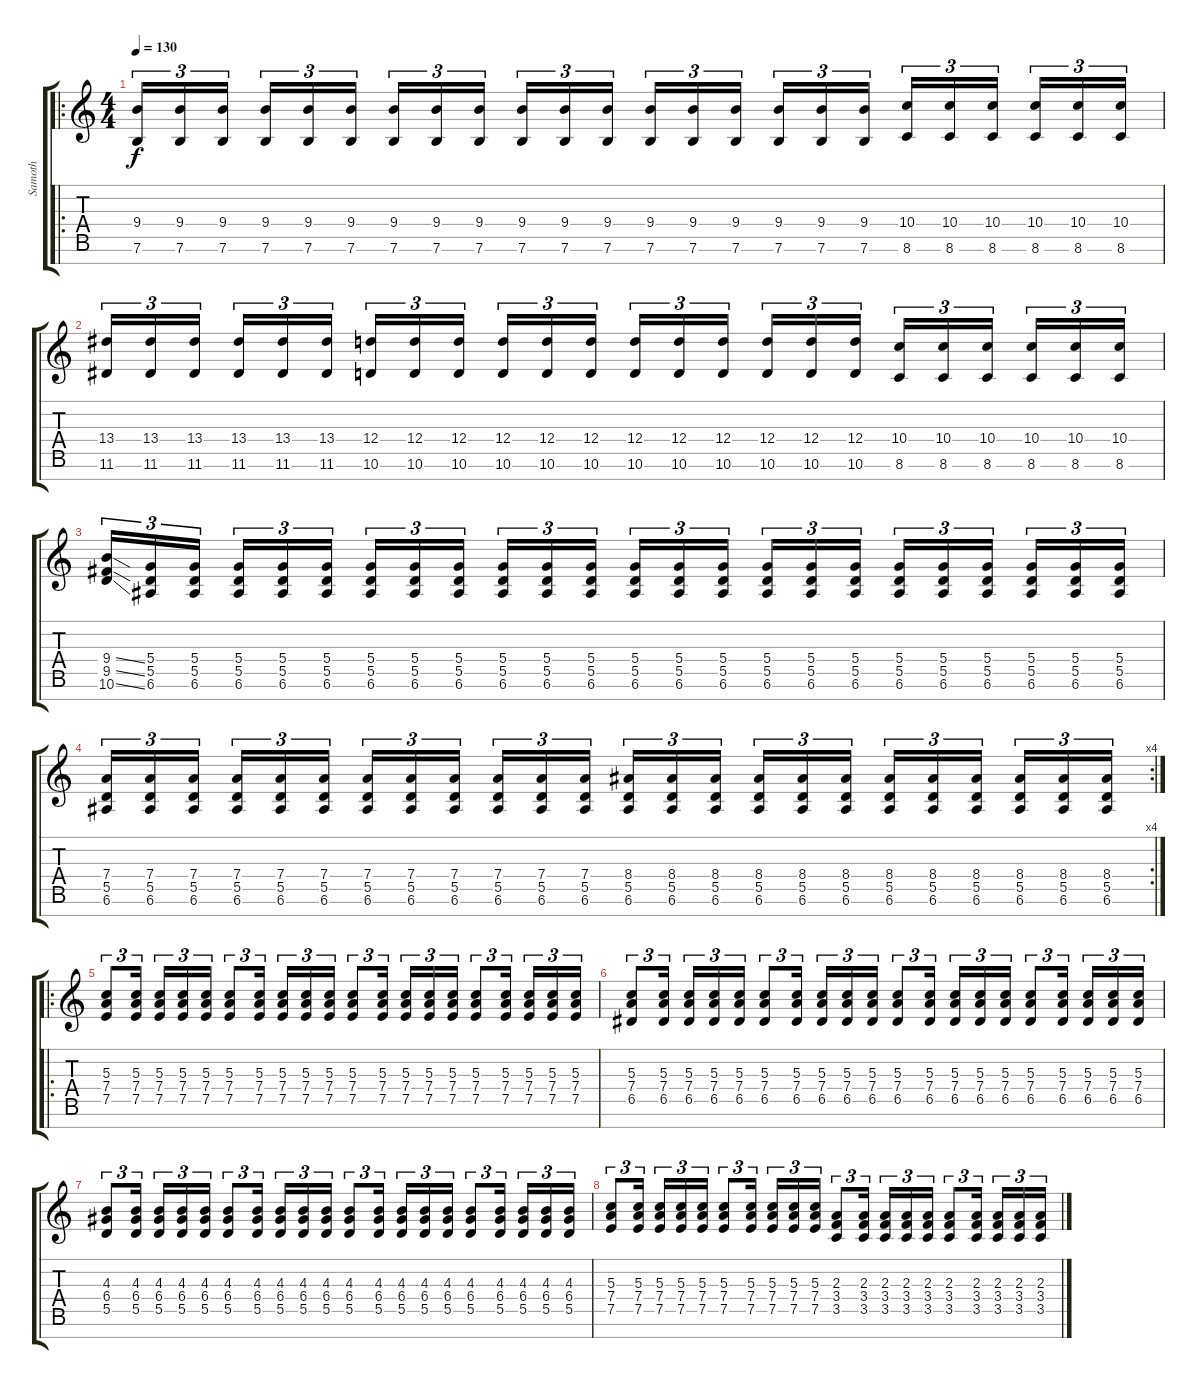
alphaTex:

\track ("Samoth" "Samoth") {instrument distortionguitar}
\staff {score tabs}
\tuning (E4 B3 G3 D3 A2 E2 B1) {hide}
\ro
\ts (4 4)
\tempo 130
\clef g2
\ks c
(9.4 7.6).16{tu (3 2) dy f} (9.4 7.6).16{tu (3 2)} (9.4 7.6).16{tu (3 2) beam splitsecondary} (9.4 7.6).16{tu (3 2)} (9.4 7.6).16{tu (3 2)} (9.4 7.6).16{tu (3 2)} (9.4 7.6).16{tu (3 2)} (9.4 7.6).16{tu (3 2)} (9.4 7.6).16{tu (3 2) beam splitsecondary} (9.4 7.6).16{tu (3 2)} (9.4 7.6).16{tu (3 2)} (9.4 7.6).16{tu (3 2)} (9.4 7.6).16{tu (3 2)} (9.4 7.6).16{tu (3 2)} (9.4 7.6).16{tu (3 2) beam splitsecondary} (9.4 7.6).16{tu (3 2)} (9.4 7.6).16{tu (3 2)} (9.4 7.6).16{tu (3 2)} (10.4 8.6).16{tu (3 2)} (10.4 8.6).16{tu (3 2)} (10.4 8.6).16{tu (3 2) beam splitsecondary} (10.4 8.6).16{tu (3 2)} (10.4 8.6).16{tu (3 2)} (10.4 8.6).16{tu (3 2)} |
(13.4 11.6).16{tu (3 2)} (13.4 11.6).16{tu (3 2)} (13.4 11.6).16{tu (3 2) beam splitsecondary} (13.4 11.6).16{tu (3 2)} (13.4 11.6).16{tu (3 2)} (13.4 11.6).16{tu (3 2)} (12.4 10.6).16{tu (3 2)} (12.4 10.6).16{tu (3 2)} (12.4 10.6).16{tu (3 2) beam splitsecondary} (12.4 10.6).16{tu (3 2)} (12.4 10.6).16{tu (3 2)} (12.4 10.6).16{tu (3 2)} (12.4 10.6).16{tu (3 2)} (12.4 10.6).16{tu (3 2)} (12.4 10.6).16{tu (3 2) beam splitsecondary} (12.4 10.6).16{tu (3 2)} (12.4 10.6).16{tu (3 2)} (12.4 10.6).16{tu (3 2)} (10.4 8.6).16{tu (3 2)} (10.4 8.6).16{tu (3 2)} (10.4 8.6).16{tu (3 2) beam splitsecondary} (10.4 8.6).16{tu (3 2)} (10.4 8.6).16{tu (3 2)} (10.4 8.6).16{tu (3 2)} |
(9.4{ss} 9.5{ss} 10.6{ss}).16{tu (3 2)} (5.4 5.5 6.6).16{tu (3 2)} (5.4 5.5 6.6).16{tu (3 2) beam splitsecondary} (5.4 5.5 6.6).16{tu (3 2)} (5.4 5.5 6.6).16{tu (3 2)} (5.4 5.5 6.6).16{tu (3 2)} (5.4 5.5 6.6).16{tu (3 2)} (5.4 5.5 6.6).16{tu (3 2)} (5.4 5.5 6.6).16{tu (3 2) beam splitsecondary} (5.4 5.5 6.6).16{tu (3 2)} (5.4 5.5 6.6).16{tu (3 2)} (5.4 5.5 6.6).16{tu (3 2)} (5.4 5.5 6.6).16{tu (3 2)} (5.4 5.5 6.6).16{tu (3 2)} (5.4 5.5 6.6).16{tu (3 2) beam splitsecondary} (5.4 5.5 6.6).16{tu (3 2)} (5.4 5.5 6.6).16{tu (3 2)} (5.4 5.5 6.6).16{tu (3 2)} (5.4 5.5 6.6).16{tu (3 2)} (5.4 5.5 6.6).16{tu (3 2)} (5.4 5.5 6.6).16{tu (3 2) beam splitsecondary} (5.4 5.5 6.6).16{tu (3 2)} (5.4 5.5 6.6).16{tu (3 2)} (5.4 5.5 6.6).16{tu (3 2)} |
\rc 4
(7.4 5.5 6.6).16{tu (3 2)} (7.4 5.5 6.6).16{tu (3 2)} (7.4 5.5 6.6).16{tu (3 2) beam splitsecondary} (7.4 5.5 6.6).16{tu (3 2)} (7.4 5.5 6.6).16{tu (3 2)} (7.4 5.5 6.6).16{tu (3 2)} (7.4 5.5 6.6).16{tu (3 2)} (7.4 5.5 6.6).16{tu (3 2)} (7.4 5.5 6.6).16{tu (3 2) beam splitsecondary} (7.4 5.5 6.6).16{tu (3 2)} (7.4 5.5 6.6).16{tu (3 2)} (7.4 5.5 6.6).16{tu (3 2)} (8.4 5.5 6.6).16{tu (3 2)} (8.4 5.5 6.6).16{tu (3 2)} (8.4 5.5 6.6).16{tu (3 2) beam splitsecondary} (8.4 5.5 6.6).16{tu (3 2)} (8.4 5.5 6.6).16{tu (3 2)} (8.4 5.5 6.6).16{tu (3 2)} (8.4 5.5 6.6).16{tu (3 2)} (8.4 5.5 6.6).16{tu (3 2)} (8.4 5.5 6.6).16{tu (3 2) beam splitsecondary} (8.4 5.5 6.6).16{tu (3 2)} (8.4 5.5 6.6).16{tu (3 2)} (8.4 5.5 6.6).16{tu (3 2)} |
\ro
(5.3 7.4 7.5).8{tu (3 2)} (5.3 7.4 7.5).16{tu (3 2) beam splitsecondary} (5.3 7.4 7.5).16{tu (3 2)} (5.3 7.4 7.5).16{tu (3 2)} (5.3 7.4 7.5).16{tu (3 2)} (5.3 7.4 7.5).8{tu (3 2)} (5.3 7.4 7.5).16{tu (3 2) beam splitsecondary} (5.3 7.4 7.5).16{tu (3 2)} (5.3 7.4 7.5).16{tu (3 2)} (5.3 7.4 7.5).16{tu (3 2)} (5.3 7.4 7.5).8{tu (3 2)} (5.3 7.4 7.5).16{tu (3 2) beam splitsecondary} (5.3 7.4 7.5).16{tu (3 2)} (5.3 7.4 7.5).16{tu (3 2)} (5.3 7.4 7.5).16{tu (3 2)} (5.3 7.4 7.5).8{tu (3 2)} (5.3 7.4 7.5).16{tu (3 2) beam splitsecondary} (5.3 7.4 7.5).16{tu (3 2)} (5.3 7.4 7.5).16{tu (3 2)} (5.3 7.4 7.5).16{tu (3 2)} |
(5.3 7.4 6.5).8{tu (3 2)} (5.3 7.4 6.5).16{tu (3 2) beam splitsecondary} (5.3 7.4 6.5).16{tu (3 2)} (5.3 7.4 6.5).16{tu (3 2)} (5.3 7.4 6.5).16{tu (3 2)} (5.3 7.4 6.5).8{tu (3 2)} (5.3 7.4 6.5).16{tu (3 2) beam splitsecondary} (5.3 7.4 6.5).16{tu (3 2)} (5.3 7.4 6.5).16{tu (3 2)} (5.3 7.4 6.5).16{tu (3 2)} (5.3 7.4 6.5).8{tu (3 2)} (5.3 7.4 6.5).16{tu (3 2) beam splitsecondary} (5.3 7.4 6.5).16{tu (3 2)} (5.3 7.4 6.5).16{tu (3 2)} (5.3 7.4 6.5).16{tu (3 2)} (5.3 7.4 6.5).8{tu (3 2)} (5.3 7.4 6.5).16{tu (3 2) beam splitsecondary} (5.3 7.4 6.5).16{tu (3 2)} (5.3 7.4 6.5).16{tu (3 2)} (5.3 7.4 6.5).16{tu (3 2)} |
(4.3 6.4 5.5).8{tu (3 2)} (4.3 6.4 5.5).16{tu (3 2) beam splitsecondary} (4.3 6.4 5.5).16{tu (3 2)} (4.3 6.4 5.5).16{tu (3 2)} (4.3 6.4 5.5).16{tu (3 2)} (4.3 6.4 5.5).8{tu (3 2)} (4.3 6.4 5.5).16{tu (3 2) beam splitsecondary} (4.3 6.4 5.5).16{tu (3 2)} (4.3 6.4 5.5).16{tu (3 2)} (4.3 6.4 5.5).16{tu (3 2)} (4.3 6.4 5.5).8{tu (3 2)} (4.3 6.4 5.5).16{tu (3 2) beam splitsecondary} (4.3 6.4 5.5).16{tu (3 2)} (4.3 6.4 5.5).16{tu (3 2)} (4.3 6.4 5.5).16{tu (3 2)} (4.3 6.4 5.5).8{tu (3 2)} (4.3 6.4 5.5).16{tu (3 2) beam splitsecondary} (4.3 6.4 5.5).16{tu (3 2)} (4.3 6.4 5.5).16{tu (3 2)} (4.3 6.4 5.5).16{tu (3 2)} |
(5.3 7.4 7.5).8{tu (3 2)} (5.3 7.4 7.5).16{tu (3 2) beam splitsecondary} (5.3 7.4 7.5).16{tu (3 2)} (5.3 7.4 7.5).16{tu (3 2)} (5.3 7.4 7.5).16{tu (3 2)} (5.3 7.4 7.5).8{tu (3 2)} (5.3 7.4 7.5).16{tu (3 2) beam splitsecondary} (5.3 7.4 7.5).16{tu (3 2)} (5.3 7.4 7.5).16{tu (3 2)} (5.3 7.4 7.5).16{tu (3 2)} (2.3 3.4 3.5).8{tu (3 2)} (2.3 3.4 3.5).16{tu (3 2) beam splitsecondary} (2.3 3.4 3.5).16{tu (3 2)} (2.3 3.4 3.5).16{tu (3 2)} (2.3 3.4 3.5).16{tu (3 2)} (2.3 3.4 3.5).8{tu (3 2)} (2.3 3.4 3.5).16{tu (3 2) beam splitsecondary} (2.3 3.4 3.5).16{tu (3 2)} (2.3 3.4 3.5).16{tu (3 2)} (2.3 3.4 3.5).16{tu (3 2)}
